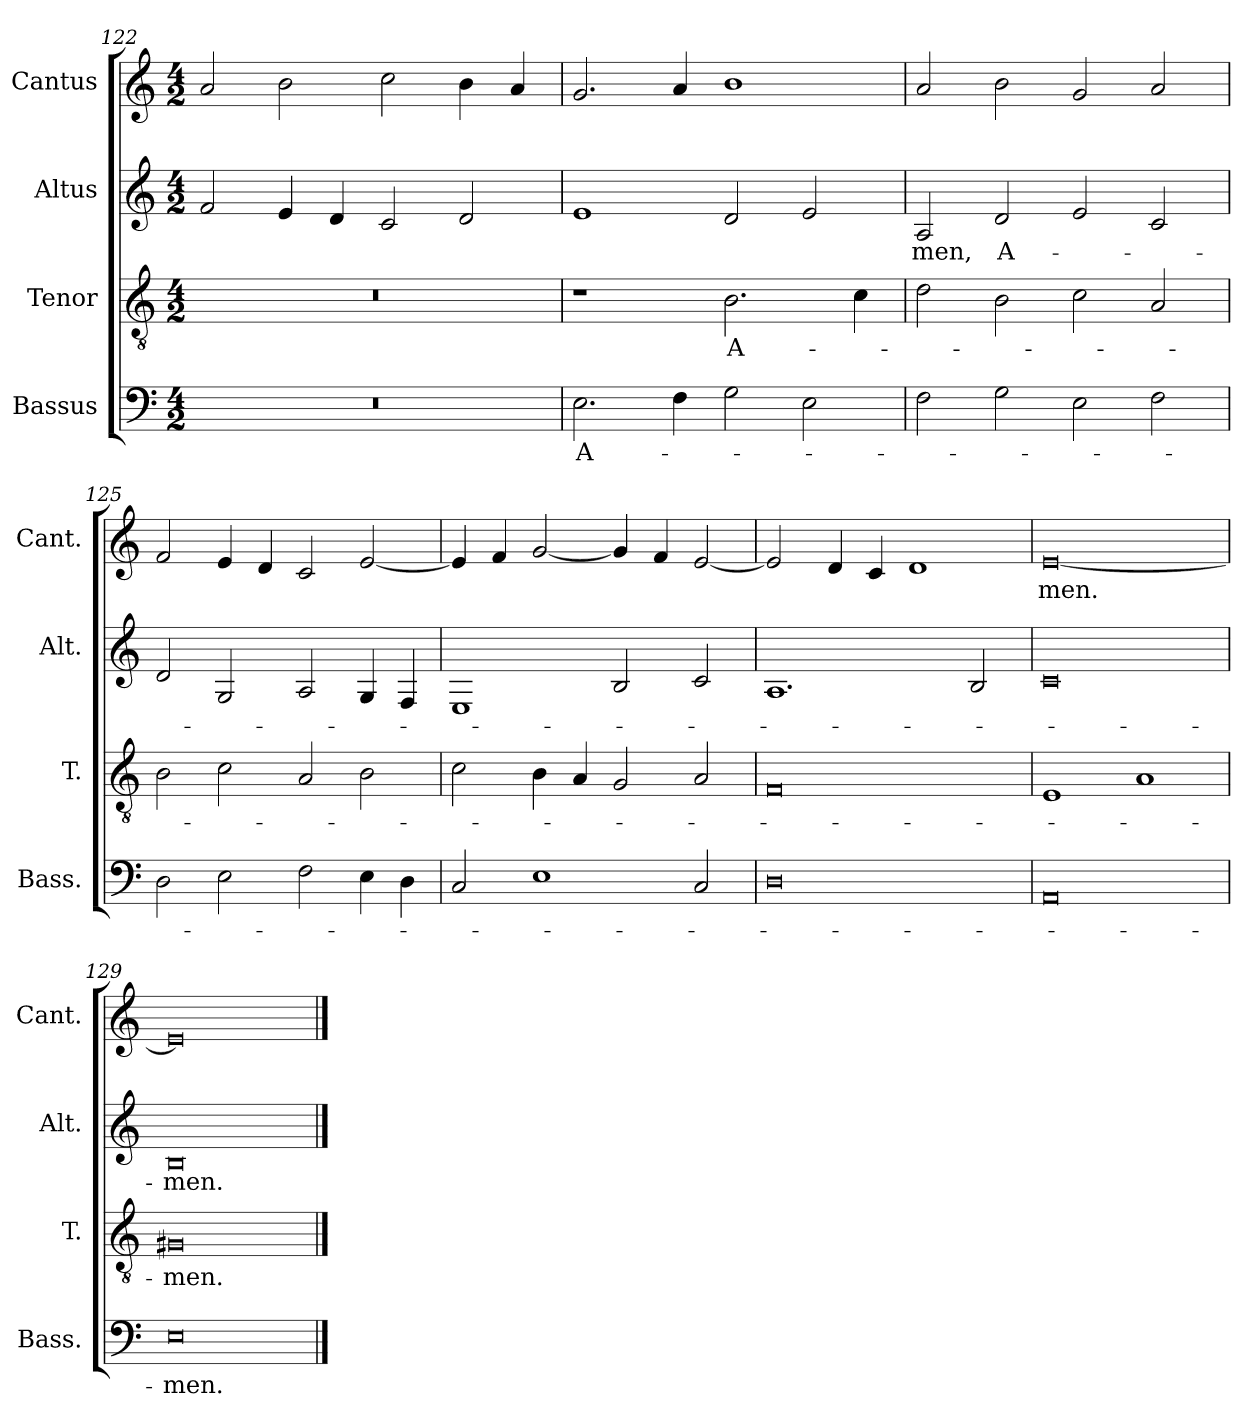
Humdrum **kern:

**kern	**text	**kern	**text	**kern	**text	**kern	**text
*part4	*part4	*part3	*part3	*part2	*part2	*part1	*part1
*staff4	*staff4	*staff3	*staff3	*staff2	*staff2	*staff1	*staff1
*I"Bassus	*	*I"Tenor	*	*I"Altus	*	*I"Cantus	*
*I'Bass.	*	*I'T.	*	*I'Alt.	*	*I'Cant.	*
*clefF4	*	*clefGv2	*	*clefG2	*	*clefG2	*
*	*	*ITrd7c12	*	*	*	*	*
*k[]	*	*k[]	*	*k[]	*	*k[]	*
*C:	*	*C:	*	*C:	*	*C:	*
*M4/2	*	*M4/2	*	*M4/2	*	*M4/2	*
=122	=122	=122	=122	=122	=122	=122	=122
0r	.	0r	.	2f/	.	2a/	.
.	.	.	.	4e/	.	2b\	.
.	.	.	.	4d/	.	.	.
.	.	.	.	2c/	.	2cc\	.
.	.	.	.	2d/	.	4b\	.
.	.	.	.	.	.	4a/	.
=123	=123	=123	=123	=123	=123	=123	=123
2.E\	A-	1r	.	1e/	.	2.g/	.
4F\	.	.	.	.	.	4a/	.
2G\	.	2.BB\	A-	2d/	.	1b\	.
2E\	.	.	.	2e/	.	.	.
.	.	4C\	.	.	.	.	.
=124	=124	=124	=124	=124	=124	=124	=124
2F\	.	2D\	.	2A/	-men,	2a/	.
2G\	.	2BB\	.	2d/	A-	2b\	.
2E\	.	2C\	.	2e/	.	2g/	.
2F\	.	2AA/	.	2c/	.	2a/	.
=125	=125	=125	=125	=125	=125	=125	=125
2D\	.	2BB\	.	2d/	.	2f/	.
2E\	.	2C\	.	2G/	.	4e/	.
.	.	.	.	.	.	4d/	.
2F\	.	2AA/	.	2A/	.	2c/	.
4E\	.	2BB\	.	4G/	.	[2e/	.
4D\	.	.	.	4F/	.	.	.
=126	=126	=126	=126	=126	=126	=126	=126
2C/	.	2C\	.	1E/	.	4e/]	.
.	.	.	.	.	.	4f/	.
1E\	.	4BB\	.	.	.	[2g/	.
.	.	4AA/	.	.	.	.	.
.	.	2GG/	.	2B/	.	4g/]	.
.	.	.	.	.	.	4f/	.
2C/	.	2AA/	.	2c/	.	[2e/	.
=127	=127	=127	=127	=127	=127	=127	=127
0D\	.	0FF/	.	1.A/	.	2e/]	.
.	.	.	.	.	.	4d/	.
.	.	.	.	.	.	4c/	.
.	.	.	.	.	.	1d/	.
.	.	.	.	2B/	.	.	.
=128	=128	=128	=128	=128	=128	=128	=128
0AA/	.	1EE/	.	0c/	.	[0e/	-men.
.	.	1AA/	.	.	.	.	.
=129	=129	=129	=129	=129	=129	=129	=129
0E\	-men.	0GG#X/	-men.	0B/	-men.	0e/]	.
==	==	==	==	==	==	==	==
*-	*-	*-	*-	*-	*-	*-	*-
